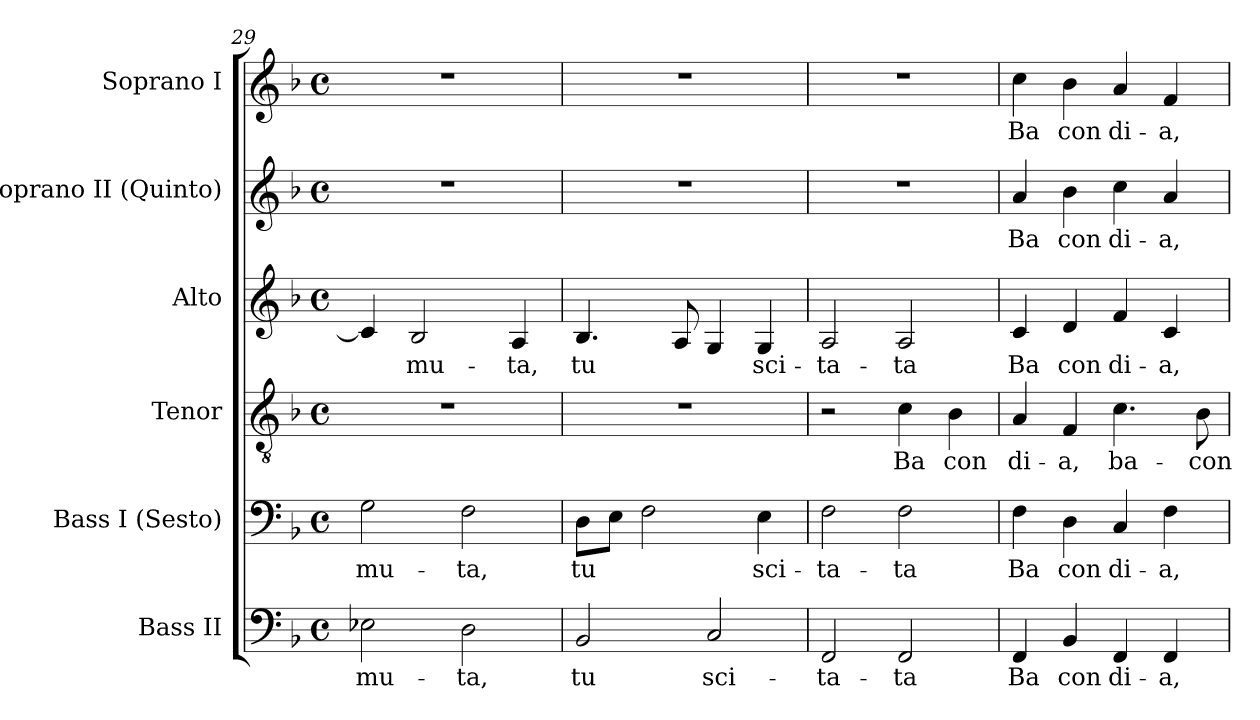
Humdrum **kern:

**kern	**text	**kern	**text	**kern	**text	**kern	**text	**kern	**text	**kern	**text
*part6	*part6	*part5	*part5	*part4	*part4	*part3	*part3	*part2	*part2	*part1	*part1
*staff6	*staff6	*staff5	*staff5	*staff4	*staff4	*staff3	*staff3	*staff2	*staff2	*staff1	*staff1
*I"Bass II	*	*I"Bass I (Sesto)	*	*I"Tenor	*	*I"Alto	*	*I"Soprano II (Quinto)	*	*I"Soprano I	*
*I'B.	*	*I'B.	*	*I'T.	*	*I'A.	*	*I'S.	*	*I'S.	*
*clefF4	*	*clefF4	*	*clefGv2	*	*clefG2	*	*clefG2	*	*clefG2	*
*	*	*	*	*ITrd7c12	*	*	*	*	*	*	*
*k[b-]	*	*k[b-]	*	*k[b-]	*	*k[b-]	*	*k[b-]	*	*k[b-]	*
*F:	*	*F:	*	*F:	*	*F:	*	*F:	*	*F:	*
*M4/4	*	*M4/4	*	*M4/4	*	*M4/4	*	*M4/4	*	*M4/4	*
*met(c)	*	*met(c)	*	*met(c)	*	*met(c)	*	*met(c)	*	*met(c)	*
=29	=29	=29	=29	=29	=29	=29	=29	=29	=29	=29	=29
!	!LO:LY:b:color=#000000	!	!	!	!	!	!	!	!	!	!
!	!	!	!LO:LY:b:color=#000000	!	!	!	!	!	!	!	!
2E-Xi\	-mu-	2Gi\	-mu-	1r	.	4ci/]	.	1r	.	1r	.
!	!	!	!	!	!	!	!LO:LY:b:color=#000000	!	!	!	!
.	.	.	.	.	.	2B-i/	-mu-	.	.	.	.
!	!LO:LY:b:color=#000000	!	!	!	!	!	!	!	!	!	!
!	!	!	!LO:LY:b:color=#000000	!	!	!	!	!	!	!	!
2Di\	-ta,	2Fi\	-ta,	.	.	.	.	.	.	.	.
!	!	!	!	!	!	!	!LO:LY:b:color=#000000	!	!	!	!
.	.	.	.	.	.	4Ai/	-ta,	.	.	.	.
!!LO:PB:g=z
=30	=30	=30	=30	=30	=30	=30	=30	=30	=30	=30	=30
!	!LO:LY:b:color=#000000	!	!	!	!	!	!	!	!	!	!
!	!	!	!LO:LY:b:color=#000000	!	!	!	!	!	!	!	!
!	!	!	!	!	!	!	!LO:LY:b:color=#000000	!	!	!	!
2BB-i/	tu	8Di\L	tu	1r	.	4.B-i/	tu	1r	.	1r	.
.	.	8Ei\J	.	.	.	.	.	.	.	.	.
.	.	2Fi\	.	.	.	.	.	.	.	.	.
.	.	.	.	.	.	8Ai/	.	.	.	.	.
!	!LO:LY:b:color=#000000	!	!	!	!	!	!	!	!	!	!
2Ci/	sci-	.	.	.	.	4Gi/	.	.	.	.	.
!	!	!	!LO:LY:b:color=#000000	!	!	!	!	!	!	!	!
!	!	!	!	!	!	!	!LO:LY:b:color=#000000	!	!	!	!
.	.	4Ei\	sci-	.	.	4Gi/	sci-	.	.	.	.
=31	=31	=31	=31	=31	=31	=31	=31	=31	=31	=31	=31
!	!LO:LY:b:color=#000000	!	!	!	!	!	!	!	!	!	!
!	!	!	!LO:LY:b:color=#000000	!	!	!	!	!	!	!	!
!	!	!	!	!	!	!	!LO:LY:b:color=#000000	!	!	!	!
2FFi/	-ta-	2Fi\	-ta-	2r	.	2Ai/	-ta-	1r	.	1r	.
!	!LO:LY:b:color=#000000	!	!	!	!	!	!	!	!	!	!
!	!	!	!LO:LY:b:color=#000000	!	!	!	!	!	!	!	!
!	!	!	!	!	!LO:LY:b:color=#000000	!	!	!	!	!	!
!	!	!	!	!	!	!	!LO:LY:b:color=#000000	!	!	!	!
2FFi/	-ta	2Fi\	-ta	4Ci\	Ba	2Ai/	-ta	.	.	.	.
!	!	!	!	!	!LO:LY:b:color=#000000	!	!	!	!	!	!
.	.	.	.	4BB-i\	con	.	.	.	.	.	.
=32	=32	=32	=32	=32	=32	=32	=32	=32	=32	=32	=32
!	!LO:LY:b:color=#000000	!	!	!	!	!	!	!	!	!	!
!	!	!	!LO:LY:b:color=#000000	!	!	!	!	!	!	!	!
!	!	!	!	!	!LO:LY:b:color=#000000	!	!	!	!	!	!
!	!	!	!	!	!	!	!LO:LY:b:color=#000000	!	!	!	!
!	!	!	!	!	!	!	!	!	!LO:LY:b:color=#000000	!	!
!	!	!	!	!	!	!	!	!	!	!	!LO:LY:b:color=#000000
4FFi/	Ba	4Fi\	Ba	4AAi/	di-	4ci/	Ba	4ai/	Ba	4cci\	Ba
!	!LO:LY:b:color=#000000	!	!	!	!	!	!	!	!	!	!
!	!	!	!LO:LY:b:color=#000000	!	!	!	!	!	!	!	!
!	!	!	!	!	!LO:LY:b:color=#000000	!	!	!	!	!	!
!	!	!	!	!	!	!	!LO:LY:b:color=#000000	!	!	!	!
!	!	!	!	!	!	!	!	!	!LO:LY:b:color=#000000	!	!
!	!	!	!	!	!	!	!	!	!	!	!LO:LY:b:color=#000000
4BB-i/	con	4Di\	con	4FFi/	-a,	4di/	con	4b-i\	con	4b-i\	con
!	!LO:LY:b:color=#000000	!	!	!	!	!	!	!	!	!	!
!	!	!	!LO:LY:b:color=#000000	!	!	!	!	!	!	!	!
!	!	!	!	!	!LO:LY:b:color=#000000	!	!	!	!	!	!
!	!	!	!	!	!	!	!LO:LY:b:color=#000000	!	!	!	!
!	!	!	!	!	!	!	!	!	!LO:LY:b:color=#000000	!	!
!	!	!	!	!	!	!	!	!	!	!	!LO:LY:b:color=#000000
4FFi/	di-	4Ci/	di-	4.Ci\	ba-	4fi/	di-	4cci\	di-	4ai/	di-
!	!LO:LY:b:color=#000000	!	!	!	!	!	!	!	!	!	!
!	!	!	!LO:LY:b:color=#000000	!	!	!	!	!	!	!	!
!	!	!	!	!	!	!	!LO:LY:b:color=#000000	!	!	!	!
!	!	!	!	!	!	!	!	!	!LO:LY:b:color=#000000	!	!
!	!	!	!	!	!	!	!	!	!	!	!LO:LY:b:color=#000000
4FFi/	-a,	4Fi\	-a,	.	.	4ci/	-a,	4ai/	-a,	4fi/	-a,
!	!	!	!	!	!LO:LY:b:color=#000000	!	!	!	!	!	!
.	.	.	.	8BB-i\	-con	.	.	.	.	.	.
=	=	=	=	=	=	=	=	=	=	=	=
*-	*-	*-	*-	*-	*-	*-	*-	*-	*-	*-	*-
